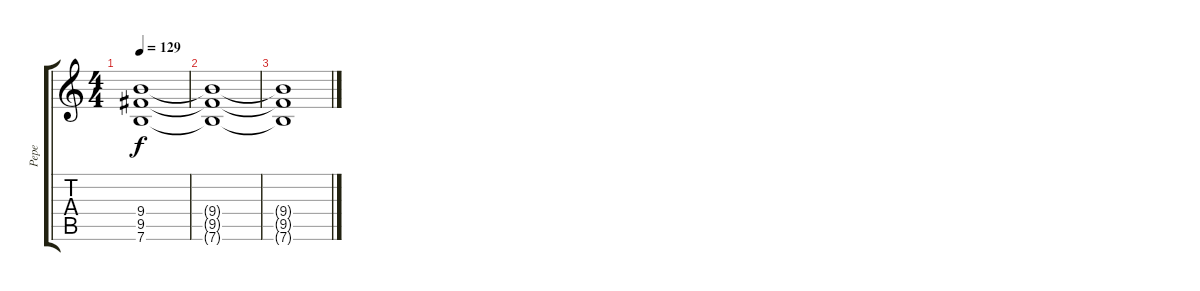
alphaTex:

\track ("Pepe" "Pepe") {instrument distortionguitar}
\staff {score tabs}
\tuning (E4 B3 G3 D3 A2 E2) {hide}
\ts (4 4)
\tempo 129
\clef g2
\ks c
(9.4{t} 9.5{t} 7.6{t}).1{dy f} |
(9.4{t} 9.5{t} 7.6{t}).1{volume 0} |
(9.4{t} 9.5{t} 7.6{t}).1
